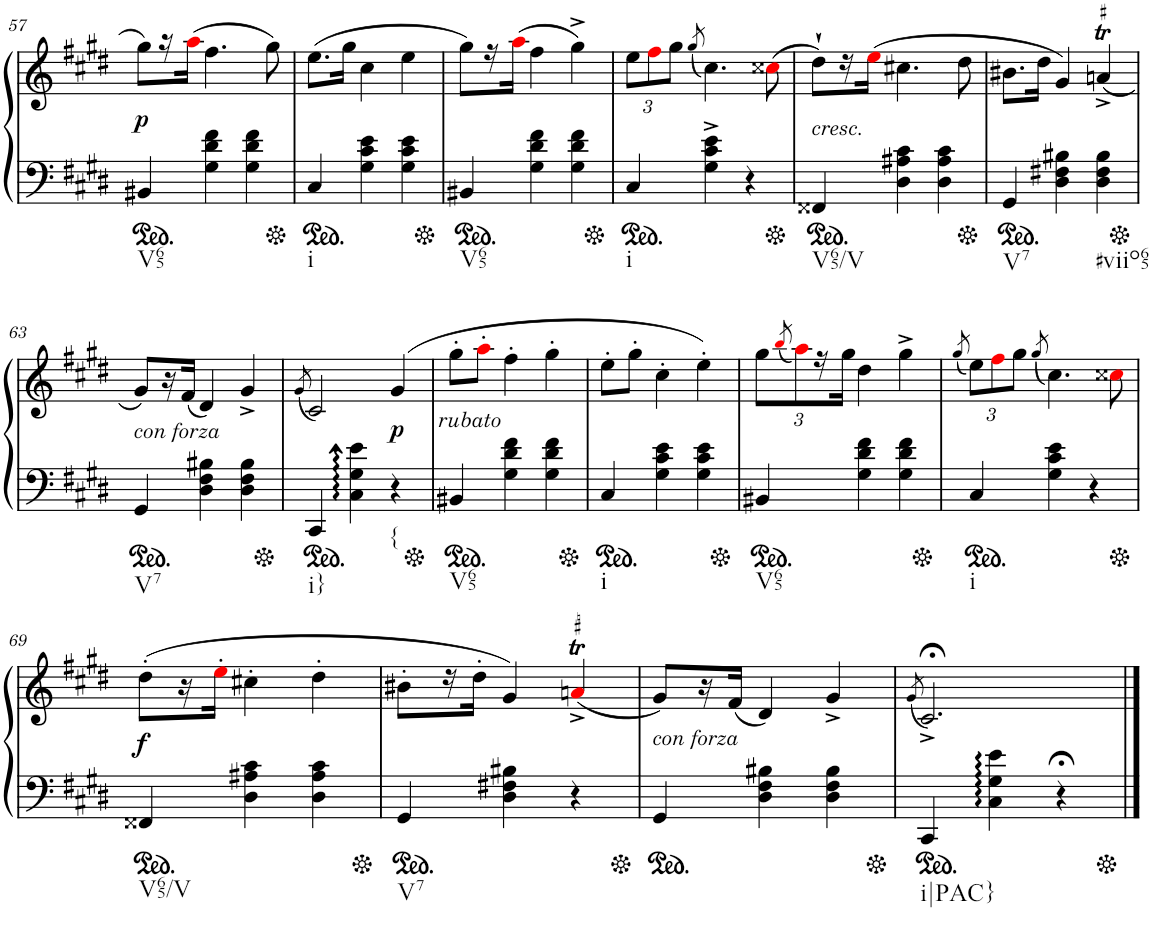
**kern	**kern	**dynam
*part2	*part1	*part1
*staff2	*staff1	*staff1
*I"piano	*I"piano	*
*I'Pno	*I'Pno	*
!!LO:PB:g=z
*clefF4	*clefG2	*
*k[f#c#g#d#]	*k[f#c#g#d#]	*
*c#:	*c#:	*
*M3/4	*M3/4	*
*ped	*	*
=57	=57	=57
!LO:TX:b:t=V65	!	!
!	!	!LO:DY:b
4BB#X/	8gg#\L	p
.	16r	.
.	(16aai\JJ	.
4G#\ 4d#\ 4f#\	4.ff#\	.
4G#\ 4d#\ 4f#\	.	.
.	8gg#\)	.
=58	=58	=58
*Xped	*	*
*ped	*	*
!LO:TX:b:t=i	!	!
4C#/	(8.ee\L	.
.	16gg#\Jk	.
4G#\ 4c#\ 4e\	4cc#\	.
4G#\ 4c#\ 4e\	4ee\	.
=59	=59	=59
*Xped	*	*
*ped	*	*
!LO:TX:b:t=V65	!	!
4BB#X/	8gg#\L)	.
.	16r	.
.	(16aai\JJ	.
4G#\ 4d#\ 4f#\	4ff#\	.
4G#\ 4d#\ 4f#\	4gg#^\)	.
=60	=60	=60
*Xped	*	*
*ped	*	*
*	*Xbrackettup	*
!LO:TX:b:t=i	!	!
4C#/	12ee\L	.
.	12ff#i\	.
.	12gg#\J	.
.	(8qgg#/	.
4G#\^ 4c#\^ 4e\^	4.cc#\)	.
4r	.	.
.	(8cc##Xi\	.
=61	=61	=61
*Xped	*	*
*ped	*	*
!	!LO:TX:b:i:t=cresc.	!
!LO:TX:b:t=V65/V	!	!
4FF##X/	8dd#`\L)	.
.	16r	.
.	(16eei\JJ	.
4D#\ 4A#X\ 4c#\	4.cc#X\	.
4D#\ 4A#\ 4c#\	.	.
.	8dd#\	.
=62	=62	=62
*Xped	*	*
*ped	*	*
!LO:TX:b:t=V7	!	!
4GG#/	8.b#X\L	.
.	16dd#\Jk	.
4D#\ 4F#X\ 4B#X\	4g#/)	.
!LO:TX:b:t=#viio65	!	!
!	!LO:TR:acc=#	!
4D#\ 4F#\ 4B#\	(4anT^/	.
!!LO:LB:g=z
=63	=63	=63
*Xped	*	*
*ped	*	*
!	!LO:TX:b:i:t=con forza	!
!LO:TX:b:t=V7	!	!
4GG#/	8g#/L)	.
.	16r	.
.	(16f#/JJ	.
4D#\ 4F#\ 4B#X\	4d#/)	.
4D#\ 4F#\ 4B#\	4g#^/	.
=64	=64	=64
.	(8qg#/	.
*Xped	*	*
*ped	*	*
!LO:TX:b:t=i}	!	!
4CC#/	2c#/)	.
4C#\ 4G#\ 4e\	.	.
!LO:TX:b:t={	!	!
!	!	!LO:DY:b
4r	(4g#/	p
=65	=65	=65
*Xped	*	*
*ped	*	*
!	!LO:TX:b:i:t=rubato	!
!LO:TX:b:t=V65	!	!
4BB#X/	8gg#'\L	.
.	8aa'i\J	.
4G#\ 4d#\ 4f#\	4ff#'\	.
4G#\ 4d#\ 4f#\	4gg#'\	.
=66	=66	=66
*Xped	*	*
*ped	*	*
!LO:TX:b:t=i	!	!
4C#/	8ee'\L	.
.	8gg#'\J	.
4G#\ 4c#\ 4e\	4cc#'\	.
4G#\ 4c#\ 4e\	4ee'\)	.
=67	=67	=67
*Xped	*	*
*ped	*	*
!LO:TX:b:t=V65	!	!
4BB#X/	12gg#\L	.
.	(8qbbi/	.
.	12aai\)	.
.	24r	.
.	24gg#\JJ	.
4G#\ 4d#\ 4f#\	4dd#\	.
4G#\ 4d#\ 4f#\	4gg#^\	.
=68	=68	=68
.	(8qgg#/	.
*Xped	*	*
*ped	*	*
!LO:TX:b:t=i	!	!
4C#/	12ee\L)	.
.	12ff#i\	.
.	12gg#\J	.
.	(8qgg#/	.
4G#\ 4c#\ 4e\	4.cc#\)	.
4r	.	.
.	8cc##Xi\	.
!!LO:LB:g=z
=69	=69	=69
*Xped	*	*
*ped	*	*
!LO:TX:b:t=V65/V	!	!
!	!	!LO:DY:b
4FF##X/	(8dd#'\L	f
.	16r	.
.	16ee'i\JJ	.
4D#\ 4A#X\ 4c#\	4cc#X'\	.
4D#\ 4A#\ 4c#\	4dd#'\	.
=70	=70	=70
*Xped	*	*
*ped	*	*
!LO:TX:b:t=V7	!	!
4GG#/	8b#X'\L	.
.	16r	.
.	16dd#'\JJ	.
4D#\ 4F#X\ 4B#X\	4g#/)	.
!	!LO:TR:acc=#	!
4r	(4anT^i/	.
=71	=71	=71
*Xped	*	*
*ped	*	*
!	!LO:TX:b:i:t=con forza	!
4GG#/	8g#/L)	.
.	16r	.
.	(16f#/JJ	.
4D#\ 4F#\ 4B#X\	4d#/)	.
4D#\ 4F#\ 4B#\	4g#^/	.
=72	=72	=72
.	(8qg#/	.
*Xped	*	*
*ped	*	*
!LO:TX:b:t=i|PAC}	!	!
4CC#/	2.c#;<^/)	.
4C#\ 4G#\ 4e\	.	.
4r;<	.	.
*Xped	*	*
==	==	==
*-	*-	*-
